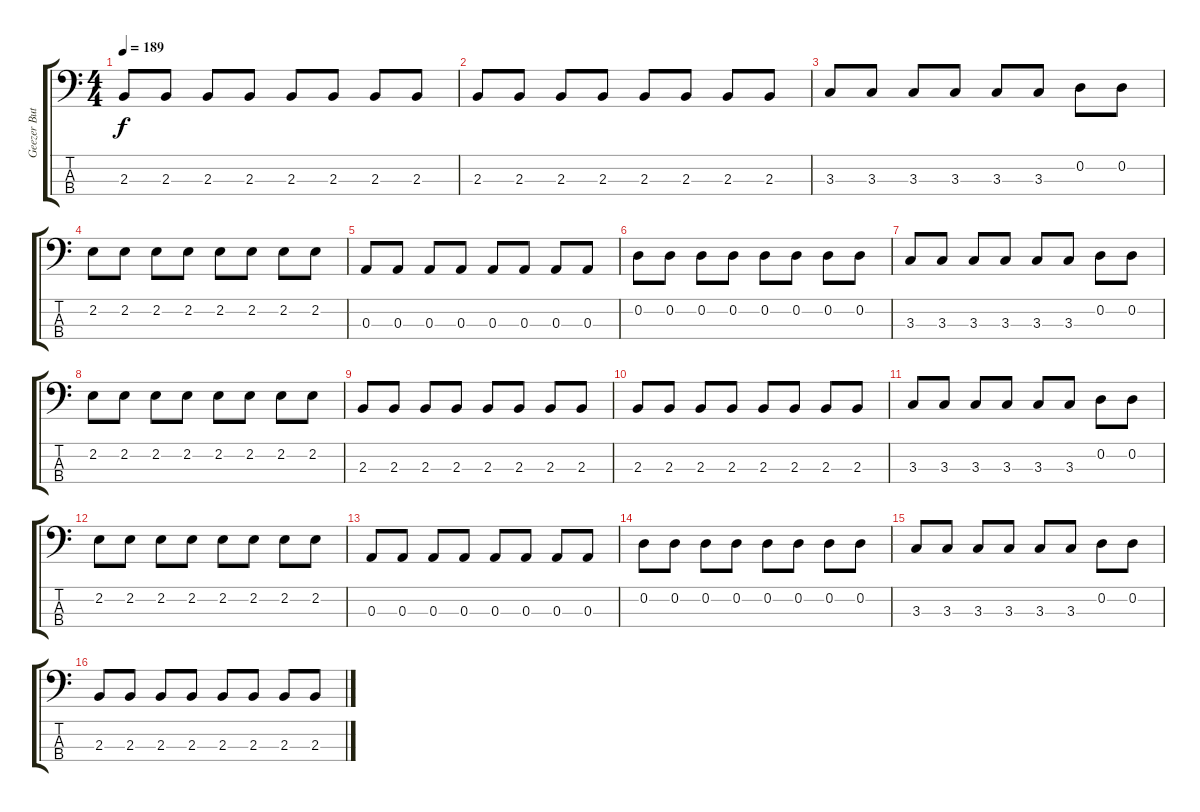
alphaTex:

\track ("Geezer Butler" "Geezer But") {instrument electricbasspick}
\staff {score tabs}
\tuning (G2 D2 A1 E1) {hide}
\ts (4 4)
\tempo 189
\clef f4
\ks c
2.3.8{dy f} 2.3.8 2.3.8 2.3.8 2.3.8 2.3.8 2.3.8 2.3.8 |
2.3.8 2.3.8 2.3.8 2.3.8 2.3.8 2.3.8 2.3.8 2.3.8 |
3.3.8 3.3.8 3.3.8 3.3.8 3.3.8 3.3.8 0.2.8 0.2.8 |
2.2.8 2.2.8 2.2.8 2.2.8 2.2.8 2.2.8 2.2.8 2.2.8 |
0.3.8 0.3.8 0.3.8 0.3.8 0.3.8 0.3.8 0.3.8 0.3.8 |
0.2.8 0.2.8 0.2.8 0.2.8 0.2.8 0.2.8 0.2.8 0.2.8 |
3.3.8 3.3.8 3.3.8 3.3.8 3.3.8 3.3.8 0.2.8 0.2.8 |
2.2.8 2.2.8 2.2.8 2.2.8 2.2.8 2.2.8 2.2.8 2.2.8 |
2.3.8 2.3.8 2.3.8 2.3.8 2.3.8 2.3.8 2.3.8 2.3.8 |
2.3.8 2.3.8 2.3.8 2.3.8 2.3.8 2.3.8 2.3.8 2.3.8 |
3.3.8 3.3.8 3.3.8 3.3.8 3.3.8 3.3.8 0.2.8 0.2.8 |
2.2.8 2.2.8 2.2.8 2.2.8 2.2.8 2.2.8 2.2.8 2.2.8 |
0.3.8 0.3.8 0.3.8 0.3.8 0.3.8 0.3.8 0.3.8 0.3.8 |
0.2.8 0.2.8 0.2.8 0.2.8 0.2.8 0.2.8 0.2.8 0.2.8 |
3.3.8 3.3.8 3.3.8 3.3.8 3.3.8 3.3.8 0.2.8 0.2.8 |
2.3.8 2.3.8 2.3.8 2.3.8 2.3.8 2.3.8 2.3.8 2.3.8
